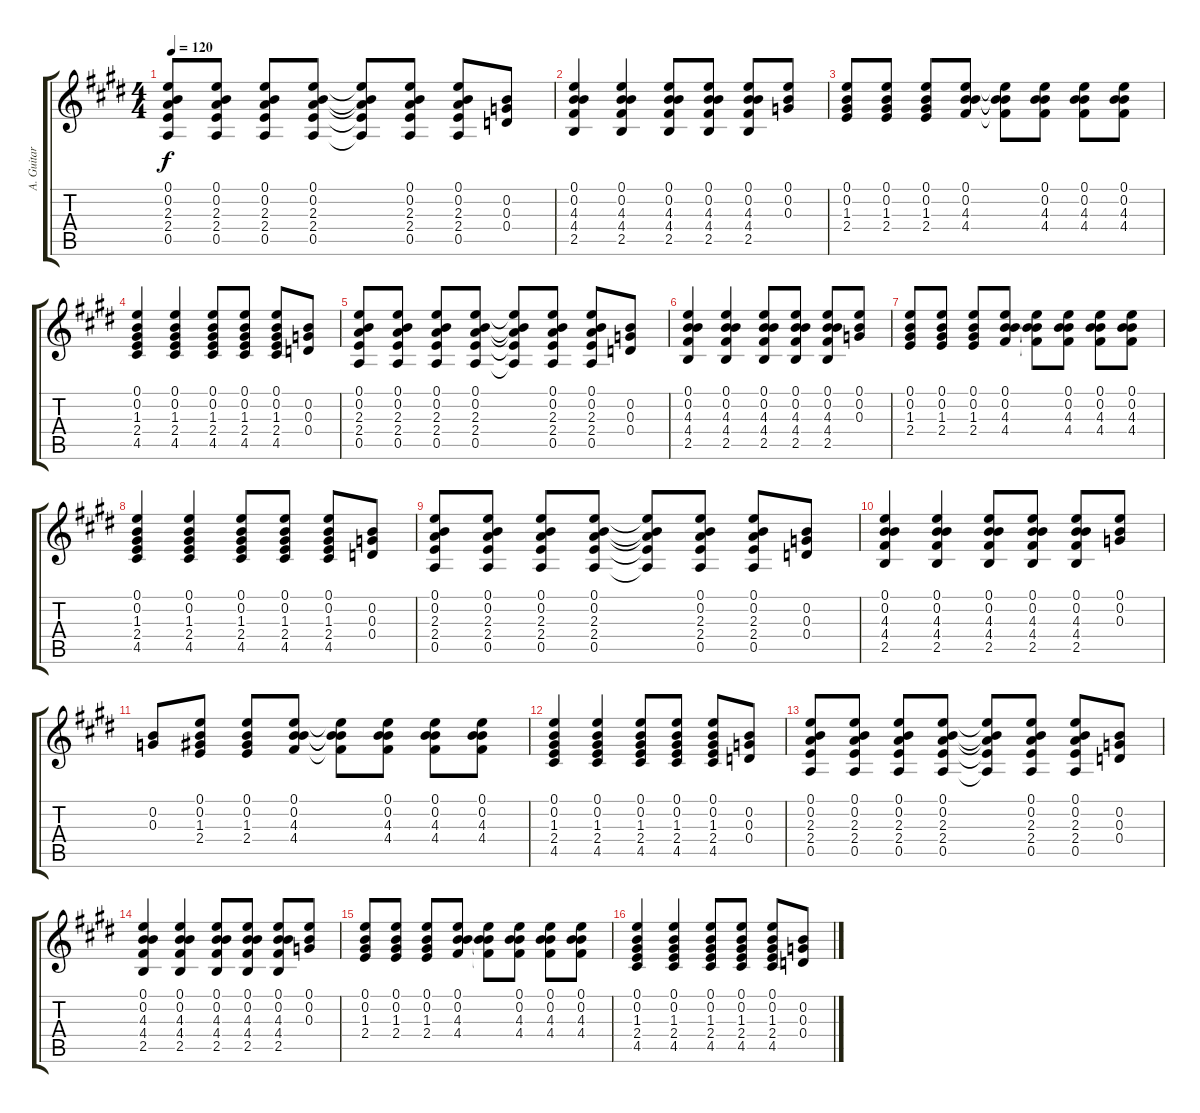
\track ("A. Guitar" "A. Guitar") {instrument acousticguitarsteel}
\staff {score tabs}
\tuning (E4 B3 G3 D3 A2 E2) {hide}
\ts (4 4)
\tempo 120
\clef g2
\ks e
(0.1 0.2 2.3 2.4 0.5).8{dy f} (0.1 0.2 2.3 2.4 0.5).8 (0.1 0.2 2.3 2.4 0.5).8 (0.1 0.2 2.3 2.4 0.5).8 (0.1{t} 0.2{t} 2.3{t} 2.4{t} 0.5{t}).8 (0.1 0.2 2.3 2.4 0.5).8 (0.1 0.2 2.3 2.4 0.5).8 (0.2 0.3 0.4).8 |
(0.1 0.2 4.3 4.4 2.5).4 (0.1 0.2 4.3 4.4 2.5).4 (0.1 0.2 4.3 4.4 2.5).8 (0.1 0.2 4.3 4.4 2.5).8 (0.1 0.2 4.3 4.4 2.5).8 (0.1 0.2 0.3).8 |
(0.1 0.2 1.3 2.4).8 (0.1 0.2 1.3 2.4).8 (0.1 0.2 1.3 2.4).8 (0.1 0.2 4.3 4.4).8 (0.1{t} 0.2{t} 4.3{t} 4.4{t}).8 (0.1 0.2 4.3 4.4).8 (0.1 0.2 4.3 4.4).8 (0.1 0.2 4.3 4.4).8 |
(0.1 0.2 1.3 2.4 4.5).4 (0.1 0.2 1.3 2.4 4.5).4 (0.1 0.2 1.3 2.4 4.5).8 (0.1 0.2 1.3 2.4 4.5).8 (0.1 0.2 1.3 2.4 4.5).8 (0.2 0.3 0.4).8 |
(0.1 0.2 2.3 2.4 0.5).8 (0.1 0.2 2.3 2.4 0.5).8 (0.1 0.2 2.3 2.4 0.5).8 (0.1 0.2 2.3 2.4 0.5).8 (0.1{t} 0.2{t} 2.3{t} 2.4{t} 0.5{t}).8 (0.1 0.2 2.3 2.4 0.5).8 (0.1 0.2 2.3 2.4 0.5).8 (0.2 0.3 0.4).8 |
(0.1 0.2 4.3 4.4 2.5).4 (0.1 0.2 4.3 4.4 2.5).4 (0.1 0.2 4.3 4.4 2.5).8 (0.1 0.2 4.3 4.4 2.5).8 (0.1 0.2 4.3 4.4 2.5).8 (0.1 0.2 0.3).8 |
(0.1 0.2 1.3 2.4).8 (0.1 0.2 1.3 2.4).8 (0.1 0.2 1.3 2.4).8 (0.1 0.2 4.3 4.4).8 (0.1{t} 0.2{t} 4.3{t} 4.4{t}).8 (0.1 0.2 4.3 4.4).8 (0.1 0.2 4.3 4.4).8 (0.1 0.2 4.3 4.4).8 |
(0.1 0.2 1.3 2.4 4.5).4 (0.1 0.2 1.3 2.4 4.5).4 (0.1 0.2 1.3 2.4 4.5).8 (0.1 0.2 1.3 2.4 4.5).8 (0.1 0.2 1.3 2.4 4.5).8 (0.2 0.3 0.4).8 |
(0.1 0.2 2.3 2.4 0.5).8 (0.1 0.2 2.3 2.4 0.5).8 (0.1 0.2 2.3 2.4 0.5).8 (0.1 0.2 2.3 2.4 0.5).8 (0.1{t} 0.2{t} 2.3{t} 2.4{t} 0.5{t}).8 (0.1 0.2 2.3 2.4 0.5).8 (0.1 0.2 2.3 2.4 0.5).8 (0.2 0.3 0.4).8 |
(0.1 0.2 4.3 4.4 2.5).4 (0.1 0.2 4.3 4.4 2.5).4 (0.1 0.2 4.3 4.4 2.5).8 (0.1 0.2 4.3 4.4 2.5).8 (0.1 0.2 4.3 4.4 2.5).8 (0.1 0.2 0.3).8 |
(0.2 0.3).8 (0.1 0.2 1.3 2.4).8 (0.1 0.2 1.3 2.4).8 (0.1 0.2 4.3 4.4).8 (0.1{t} 0.2{t} 4.3{t} 4.4{t}).8 (0.1 0.2 4.3 4.4).8 (0.1 0.2 4.3 4.4).8 (0.1 0.2 4.3 4.4).8 |
(0.1 0.2 1.3 2.4 4.5).4 (0.1 0.2 1.3 2.4 4.5).4 (0.1 0.2 1.3 2.4 4.5).8 (0.1 0.2 1.3 2.4 4.5).8 (0.1 0.2 1.3 2.4 4.5).8 (0.2 0.3 0.4).8 |
(0.1 0.2 2.3 2.4 0.5).8 (0.1 0.2 2.3 2.4 0.5).8 (0.1 0.2 2.3 2.4 0.5).8 (0.1 0.2 2.3 2.4 0.5).8 (0.1{t} 0.2{t} 2.3{t} 2.4{t} 0.5{t}).8 (0.1 0.2 2.3 2.4 0.5).8 (0.1 0.2 2.3 2.4 0.5).8 (0.2 0.3 0.4).8 |
(0.1 0.2 4.3 4.4 2.5).4 (0.1 0.2 4.3 4.4 2.5).4 (0.1 0.2 4.3 4.4 2.5).8 (0.1 0.2 4.3 4.4 2.5).8 (0.1 0.2 4.3 4.4 2.5).8 (0.1 0.2 0.3).8 |
(0.1 0.2 1.3 2.4).8 (0.1 0.2 1.3 2.4).8 (0.1 0.2 1.3 2.4).8 (0.1 0.2 4.3 4.4).8 (0.1{t} 0.2{t} 4.3{t} 4.4{t}).8 (0.1 0.2 4.3 4.4).8 (0.1 0.2 4.3 4.4).8 (0.1 0.2 4.3 4.4).8 |
(0.1 0.2 1.3 2.4 4.5).4 (0.1 0.2 1.3 2.4 4.5).4 (0.1 0.2 1.3 2.4 4.5).8 (0.1 0.2 1.3 2.4 4.5).8 (0.1 0.2 1.3 2.4 4.5).8 (0.2 0.3 0.4).8
